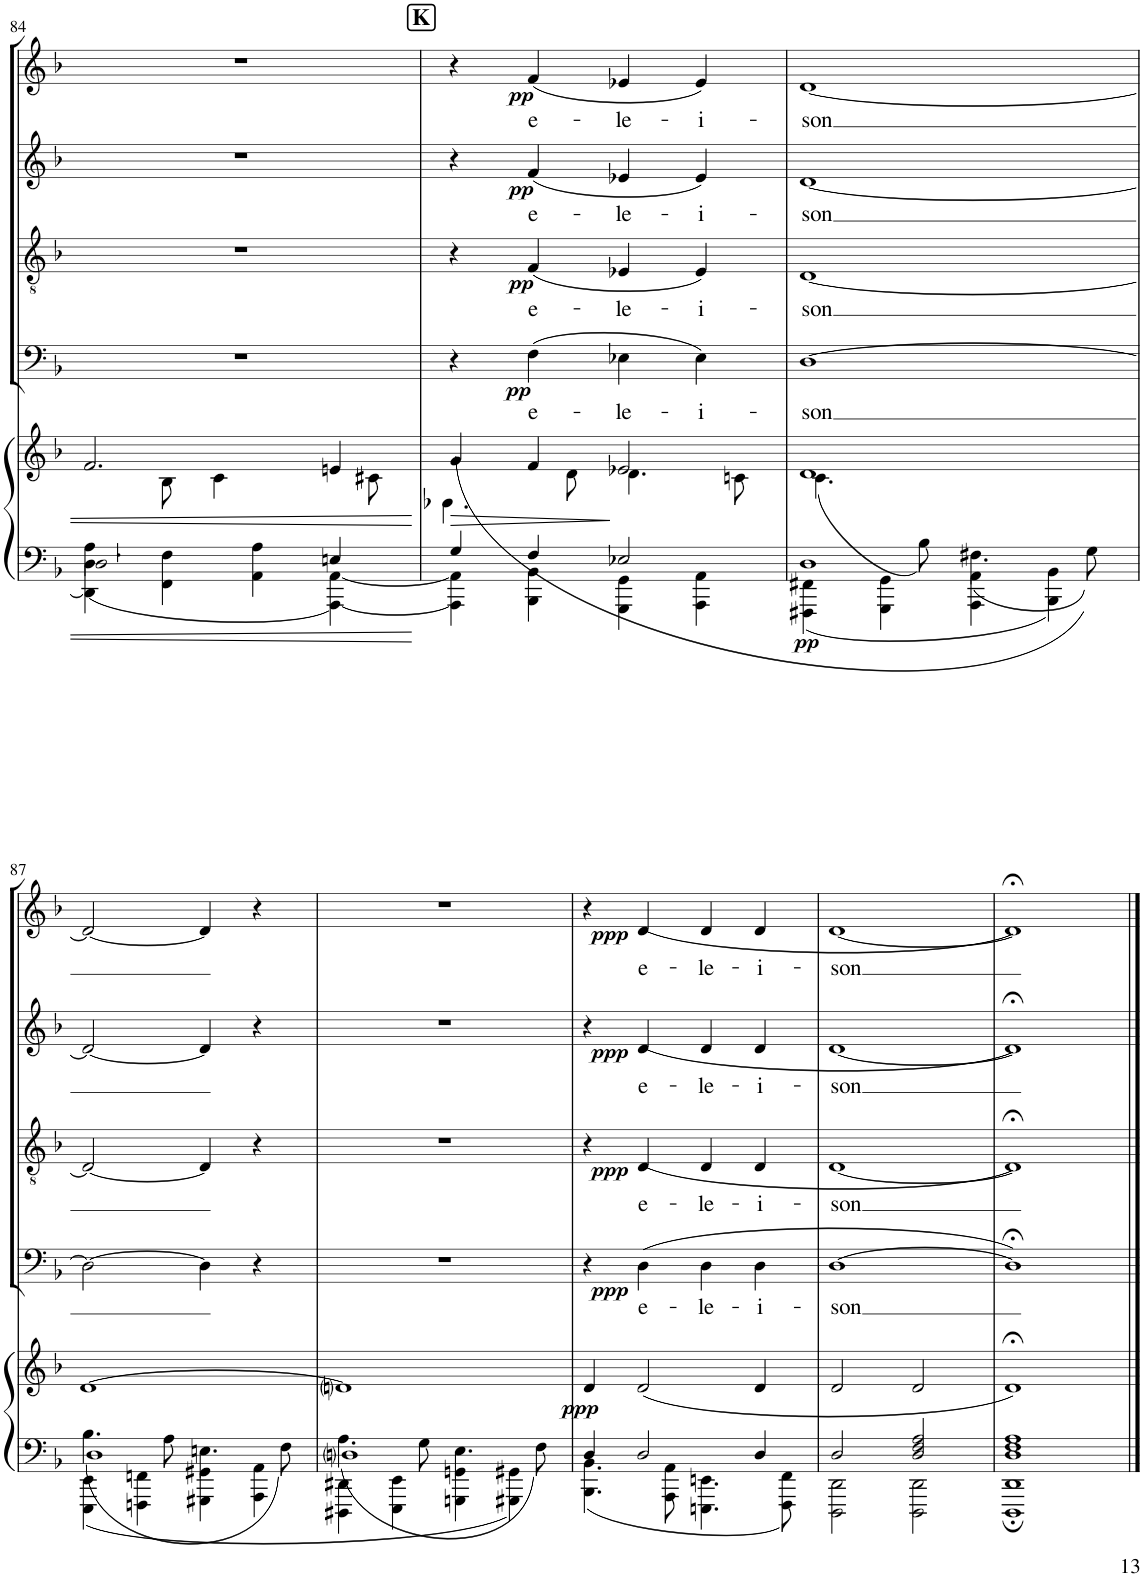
**kern	**kern	**dynam	**kern	**text	**dynam	**kern	**text	**dynam	**kern	**text	**dynam	**kern	**text	**dynam
*part5	*part5	*part5	*part4	*part4	*part4	*part3	*part3	*part3	*part2	*part2	*part2	*part1	*part1	*part1
*staff6	*staff5	*staff5/6	*staff4	*staff4	*staff4	*staff3	*staff3	*staff3	*staff2	*staff2	*staff2	*staff1	*staff1	*staff1
*I"PIANO	*	*	*I"BASSES	*	*	*I"TÉNORS	*	*	*I"ALTOS	*	*	*I"SOPRANOS	*	*
*I'Pno	*	*	*	*	*	*	*	*	*	*	*	*	*	*
!!LO:PB:g=z
*clefF4	*clefG2	*	*clefF4	*	*	*clefGv2	*	*	*clefG2	*	*	*clefG2	*	*
*k[b-]	*k[b-]	*	*k[b-]	*	*	*k[b-]	*	*	*k[b-]	*	*	*k[b-]	*	*
*M4/4	*M4/4	*	*M4/4	*	*	*M4/4	*	*	*M4/4	*	*	*M4/4	*	*
*met(c)	*met(c)	*	*met(c)	*	*	*met(c)	*	*	*met(c)	*	*	*met(c)	*	*
=84	=84	=84	=84	=84	=84	=84	=84	=84	=84	=84	=84	=84	=84	=84
*^	*^	*	*	*	*	*	*	*	*	*	*	*	*	*
*	*^	*	*	*	*	*	*	*	*	*	*	*	*	*	*	*
4A\	2.F/	4DD\] 4D\	2.f/	4ryy	.	1r	.	.	1r	.	.	1r	.	.	1r	.	.
2.ryy	.	4FF\ 4F\	.	8B-\	.	.	.	.	.	.	.	.	.	.	.	.	.
.	.	.	.	4c\	.	.	.	.	.	.	.	.	.	.	.	.	.
.	.	4AA\ 4A\	.	.	.	.	.	.	.	.	.	.	.	.	.	.	.
.	.	.	.	4ryy	.	.	.	.	.	.	.	.	.	.	.	.	.
.	4En/	[4AAA\ [4AA\	4en/	.	.	.	.	.	.	.	.	.	.	.	.	.	.
.	.	.	.	8c#X\	.	.	.	.	.	.	.	.	.	.	.	.	.
*	*v	*v	*	*	*	*	*	*	*	*	*	*	*	*	*	*	*
!!LO:REH:place=s1:a:B:cj:fs=14:t=K
=85	=85	=85	=85	=85	=85	=85	=85	=85	=85	=85	=85	=85	=85	=85	=85	=85
4G/	4AAA\] 4AA\]	(4g/	4.e-X\	.	4r	.	.	4r	.	.	4r	.	.	4r	.	.
!	!	!	!	!	!	!LO:LY:b	!LO:DY:b	!	!LO:LY:b	!LO:DY:b	!	!LO:LY:b	!LO:DY:b	!	!LO:LY:b	!LO:DY:b
4F/	4BBB-\ 4BB-\	4f/	.	.	(4F\	e-	pp	(4F/	e-	pp	(4f/	e-	pp	(4f/	e-	pp
.	.	.	8d\	.	.	.	.	.	.	.	.	.	.	.	.	.
!	!	!	!	!	!	!LO:LY:b	!	!	!LO:LY:b	!	!	!LO:LY:b	!	!	!LO:LY:b	!
2E-X/	4GGG\ 4GG\	2e-X/	4.d\	.	4E-X\	-le-	.	4E-X/	-le-	.	4e-X/	-le-	.	4e-X/	-le-	.
!	!	!	!	!	!	!LO:LY:b	!	!	!LO:LY:b	!	!	!LO:LY:b	!	!	!LO:LY:b	!
.	4AAA\ 4AA\	.	.	.	4E-\)	-i-	.	4E-/)	-i-	.	4e-/)	-i-	.	4e-/)	-i-	.
.	.	.	8cn\	.	.	.	.	.	.	.	.	.	.	.	.	.
=86	=86	=86	=86	=86	=86	=86	=86	=86	=86	=86	=86	=86	=86	=86	=86	=86
*	*^	*	*	*	*	*	*	*	*	*	*	*	*	*	*	*
!	!	!	!	!	!LO:DY:b=2	!	!LO:LY:b	!	!	!LO:LY:b	!	!	!LO:LY:b	!	!	!LO:LY:b	!
4.ryy	1D	4FFF#X\ 4FF#X\	1d	(4.c\	pp	[1D	-son	.	[1D	-son	.	[1d	-son	.	[1d	-son	.
.	.	4GGG\ 4GG\	.	.	.	.	.	.	.	.	.	.	.	.	.	.	.
8B-\)	.	.	.	2ryy	.	.	.	.	.	.	.	.	.	.	.	.	.
4.F#X\	.	4AAA\ 4AA\	.	.	.	.	.	.	.	.	.	.	.	.	.	.	.
.	.	4BBB-\ 4BB-\	.	.	.	.	.	.	.	.	.	.	.	.	.	.	.
8G\)	.	.	.	8ryy	.	.	.	.	.	.	.	.	.	.	.	.	.
*	*	*	*v	*v	*	*	*	*	*	*	*	*	*	*	*	*	*
!!LO:LB:g=z
=87	=87	=87	=87	=87	=87	=87	=87	=87	=87	=87	=87	=87	=87	=87	=87	=87
4.B-\	1D	4EEE\ 4EE\	[1d	.	2D\_	.	.	2D/_	.	.	2d/_	.	.	2d/_	.	.
.	.	4FFFn\ 4FFn\	.	.	.	.	.	.	.	.	.	.	.	.	.	.
8A\	.	.	.	.	.	.	.	.	.	.	.	.	.	.	.	.
4.En\	.	4GGG#X\ 4GG#X\	.	.	4D\]	.	.	4D/]	.	.	4d/]	.	.	4d/]	.	.
.	.	4AAA\ 4AA\	.	.	4r	.	.	4r	.	.	4r	.	.	4r	.	.
8F\	.	.	.	.	.	.	.	.	.	.	.	.	.	.	.	.
=88	=88	=88	=88	=88	=88	=88	=88	=88	=88	=88	=88	=88	=88	=88	=88	=88
4.A\	1Dni	4DDD#X\ 4DD#X\	1dni]	.	1r	.	.	1r	.	.	1r	.	.	1r	.	.
.	.	4EEE\ 4EE\	.	.	.	.	.	.	.	.	.	.	.	.	.	.
8G\	.	.	.	.	.	.	.	.	.	.	.	.	.	.	.	.
4.E\	.	4GGGn\ 4GGn\	.	.	.	.	.	.	.	.	.	.	.	.	.	.
.	.	4GGG#X\ 4GG#X\	.	.	.	.	.	.	.	.	.	.	.	.	.	.
8F\	.	.	.	.	.	.	.	.	.	.	.	.	.	.	.	.
*	*v	*v	*	*	*	*	*	*	*	*	*	*	*	*	*	*
=89	=89	=89	=89	=89	=89	=89	=89	=89	=89	=89	=89	=89	=89	=89	=89
!	!	!	!LO:DY:b	!	!	!LO:DY:b	!	!	!LO:DY:b	!	!	!LO:DY:b	!	!	!LO:DY:b
4D/	4.BBB-\ 4.BB-\	4d/	ppp	4r	.	ppp	4r	.	ppp	4r	.	ppp	4r	.	ppp
!	!	!	!	!	!LO:LY:b	!	!	!LO:LY:b	!	!	!LO:LY:b	!	!	!LO:LY:b	!
2D/	.	(2d/	.	(4D\	e-	.	(4D/	e-	.	(4d/	e-	.	(4d/	e-	.
.	8AAA\ 8AA\	.	.	.	.	.	.	.	.	.	.	.	.	.	.
!	!	!	!	!	!LO:LY:b	!	!	!LO:LY:b	!	!	!LO:LY:b	!	!	!LO:LY:b	!
.	4.EEEn\ 4.EEn\	.	.	4D\	-le-	.	4D/	-le-	.	4d/	-le-	.	4d/	-le-	.
!	!	!	!	!	!LO:LY:b	!	!	!LO:LY:b	!	!	!LO:LY:b	!	!	!LO:LY:b	!
4D/	.	4d/	.	4D\	-i-	.	4D/	-i-	.	4d/	-i-	.	4d/	-i-	.
.	8FFF\ 8FF\	.	.	.	.	.	.	.	.	.	.	.	.	.	.
=90	=90	=90	=90	=90	=90	=90	=90	=90	=90	=90	=90	=90	=90	=90	=90
!	!	!	!	!	!LO:LY:b	!	!	!LO:LY:b	!	!	!LO:LY:b	!	!	!LO:LY:b	!
2D/	2DDD\ 2DD\	2d/	.	[1D	-son	.	[1D	-son	.	[1d	-son	.	[1d	-son	.
2D/ 2F/ 2A/	2DDD\ 2DD\	2d/	.	.	.	.	.	.	.	.	.	.	.	.	.
=91	=91	=91	=91	=91	=91	=91	=91	=91	=91	=91	=91	=91	=91	=91	=91
1D 1F 1A	1DDD; 1DD;	1d;<)	.	1D;<])	.	.	1D;<])	.	.	1d;<])	.	.	1d;<])	.	.
*v	*v	*	*	*	*	*	*	*	*	*	*	*	*	*	*
==	==	==	==	==	==	==	==	==	==	==	==	==	==	==
*-	*-	*-	*-	*-	*-	*-	*-	*-	*-	*-	*-	*-	*-	*-
